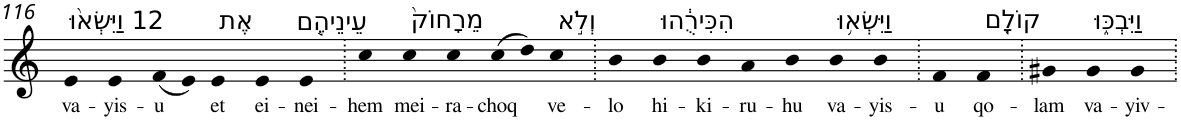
**kern	**text
*part1	*part1
*staff1	*staff1
*I"Piano	*
*I'Pno	*
!!LO:PB:g=z
*clefG2	*
*k[]	*
=116	=116
!LO:TX:a:t=12 וַיִּשְׂא֨וּ	!
!	!LO:LY:b
4e	va-
!	!LO:LY:b
4e	-yis-
!	!LO:LY:b
(8f	-u
8e)	.
!LO:TX:a:t=אֶת	!
!	!LO:LY:b
4e	et
!LO:TX:a:t=עֵינֵיהֶ֤ם	!
!	!LO:LY:b
4e	ei-
!	!LO:LY:b
4e	-nei-
=117.	=117.
!	!LO:LY:b
4cc	-hem
!LO:TX:a:t=מֵרָחוֹק֙	!
!	!LO:LY:b
4cc	mei-
!	!LO:LY:b
4cc	-ra-
!	!LO:LY:b
(8cc	-choq
8dd)	.
!LO:TX:a:t=וְלֹ֣א	!
!	!LO:LY:b
4cc	ve-
=118.	=118.
!	!LO:LY:b
4b	-lo
!LO:TX:a:t=הִכִּירֻ֔הוּ	!
!	!LO:LY:b
4b	hi-
!	!LO:LY:b
4b	-ki-
!	!LO:LY:b
4a	-ru-
!	!LO:LY:b
4b	-hu
!LO:TX:a:t=וַיִּשְׂא֥וּ	!
!	!LO:LY:b
4b	va-
!	!LO:LY:b
4b	-yis-
=119.	=119.
!	!LO:LY:b
4f	-u
!LO:TX:a:t=קוֹלָ֖ם	!
!	!LO:LY:b
4f	qo-
=120.	=120.
!	!LO:LY:b
4g#X	-lam
!LO:TX:a:t=וַיִּבְכּ֑וּ	!
!	!LO:LY:b
4g#	va-
!	!LO:LY:b
4g#	-yiv-
=.	=.
*-	*-
